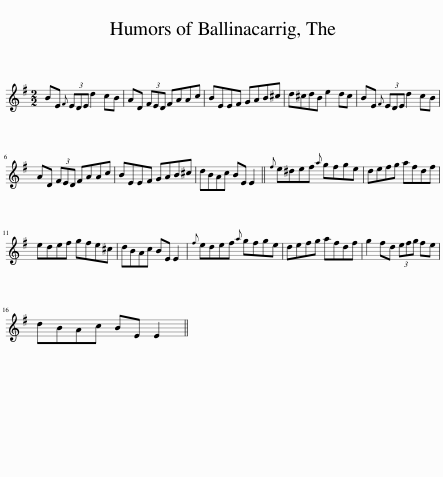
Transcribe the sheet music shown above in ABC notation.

X:1
L:1/8
M:2/2
I:linebreak $
K:Emin
V:1 treble
V:1
 BE{F} (3EDE d2 cB | AD (3FED FAAc | BEEF GAB^c | d^cdB e2 dc | BE{F} (3EDE d2 cB |$ %5
 AD (3FED FAAc | BEEF GAB^c | dBAc BE E2 ||{f} e^def{a} gfge | defg afdf |$ %10
 edef gfe^c | dBAc BE E2 |{f} edef{a} gfge | defg afdf | g2 fd (3efg fe |$ %15
 dBAc BE E2 || %16
